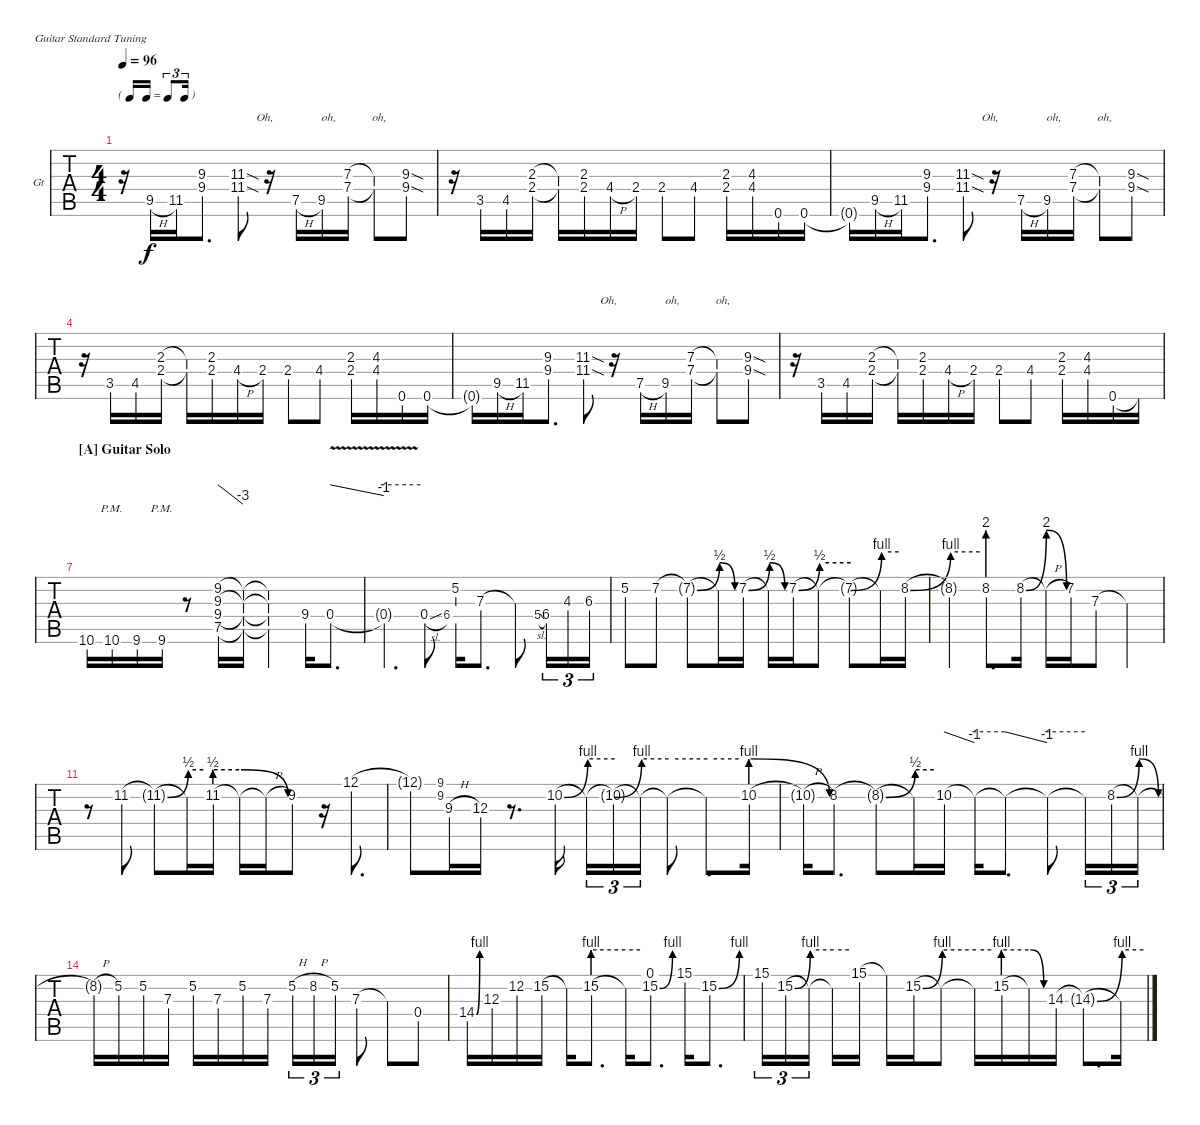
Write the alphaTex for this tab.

\bracketExtendMode nobrackets
\firstSystemTrackNameOrientation horizontal
\otherSystemsTrackNameOrientation horizontal
\defaultBarNumberDisplay FirstOfSystem
\track ("Guitar" "Gt") {instrument overdrivenguitar}
\staff {tabs}
\tuning (E4 B3 G3 D3 A2 E2)
\ts (4 4)
\tf triplet16th
\tempo 96
\clef g2
\ks a
r.16{dy f} 9.5{h}.16{lyrics (0 "") lyrics (1 "") lyrics (2 "") lyrics (3 "") lyrics (4 "")} 11.5.16{lyrics (0 "") lyrics (1 "") lyrics (2 "") lyrics (3 "") lyrics (4 "")} (9.3 9.4).8{d lyrics (0 "") lyrics (1 "") lyrics (2 "") lyrics (3 "") lyrics (4 "")} (11.3{sod} 11.4{sod}).8{lyrics (0 "") lyrics (1 "") lyrics (2 "") lyrics (3 "") lyrics (4 "")} r.16 7.5{h}.16{lyrics (0 "") lyrics (1 "") lyrics (2 "") lyrics (3 "") lyrics (4 "")} 9.5.16{lyrics (0 "") lyrics (1 "") lyrics (2 "Oh,                oh,            oh,") lyrics (3 "") lyrics (4 "")} (7.3 7.4).16{lyrics (0 "") lyrics (1 "") lyrics (2 "") lyrics (3 "") lyrics (4 "")} (7.3{t} 7.4{t}).8{lyrics (0 "") lyrics (1 "") lyrics (2 "") lyrics (3 "") lyrics (4 "")} (9.3{sod} 9.4{sod}).8{lyrics (0 "") lyrics (1 "") lyrics (2 "") lyrics (3 "") lyrics (4 "")} |
r.16 3.5.16{lyrics (0 "") lyrics (1 "") lyrics (2 "") lyrics (3 "") lyrics (4 "")} 4.5.16{lyrics (0 "") lyrics (1 "") lyrics (2 "") lyrics (3 "") lyrics (4 "")} (2.3 2.4).16{lyrics (0 "") lyrics (1 "") lyrics (2 "") lyrics (3 "") lyrics (4 "")} (2.3{t} 2.4{t}).16{lyrics (0 "") lyrics (1 "") lyrics (2 "") lyrics (3 "") lyrics (4 "")} (2.3 2.4).16{lyrics (0 "") lyrics (1 "") lyrics (2 "") lyrics (3 "") lyrics (4 "")} 4.4{h}.16{lyrics (0 "") lyrics (1 "") lyrics (2 "") lyrics (3 "") lyrics (4 "")} 2.4.16{lyrics (0 "") lyrics (1 "") lyrics (2 "") lyrics (3 "") lyrics (4 "")} 2.4{st}.8{lyrics (0 "") lyrics (1 "") lyrics (2 "") lyrics (3 "") lyrics (4 "")} 4.4{st}.8{lyrics (0 "") lyrics (1 "") lyrics (2 "") lyrics (3 "") lyrics (4 "")} (2.3 2.4).16{lyrics (0 "") lyrics (1 "") lyrics (2 "") lyrics (3 "") lyrics (4 "")} (4.3 4.4).16{lyrics (0 "") lyrics (1 "") lyrics (2 "") lyrics (3 "") lyrics (4 "")} 0.6.16{lyrics (0 "") lyrics (1 "") lyrics (2 "") lyrics (3 "") lyrics (4 "")} 0.6.16{lyrics (0 "") lyrics (1 "") lyrics (2 "") lyrics (3 "") lyrics (4 "")} |
0.6{t}.16{lyrics (0 "") lyrics (1 "") lyrics (2 "") lyrics (3 "") lyrics (4 "")} 9.5{h}.16{lyrics (0 "") lyrics (1 "") lyrics (2 "") lyrics (3 "") lyrics (4 "")} 11.5.16{lyrics (0 "") lyrics (1 "") lyrics (2 "") lyrics (3 "") lyrics (4 "")} (9.3 9.4).8{d lyrics (0 "") lyrics (1 "") lyrics (2 "") lyrics (3 "") lyrics (4 "")} (11.3{sod} 11.4{sod}).8{lyrics (0 "") lyrics (1 "") lyrics (2 "") lyrics (3 "") lyrics (4 "")} r.16 7.5{h}.16{lyrics (0 "") lyrics (1 "") lyrics (2 "") lyrics (3 "") lyrics (4 "")} 9.5.16{lyrics (0 "") lyrics (1 "") lyrics (2 "Oh,                oh,            oh,") lyrics (3 "") lyrics (4 "")} (7.3 7.4).16{lyrics (0 "") lyrics (1 "") lyrics (2 "") lyrics (3 "") lyrics (4 "")} (7.3{t} 7.4{t}).8{lyrics (0 "") lyrics (1 "") lyrics (2 "") lyrics (3 "") lyrics (4 "")} (9.3{sod} 9.4{sod}).8{lyrics (0 "") lyrics (1 "") lyrics (2 "") lyrics (3 "") lyrics (4 "")} |
r.16 3.5.16{lyrics (0 "") lyrics (1 "") lyrics (2 "") lyrics (3 "") lyrics (4 "")} 4.5.16{lyrics (0 "") lyrics (1 "") lyrics (2 "") lyrics (3 "") lyrics (4 "")} (2.3 2.4).16{lyrics (0 "") lyrics (1 "") lyrics (2 "") lyrics (3 "") lyrics (4 "")} (2.3{t} 2.4{t}).16{lyrics (0 "") lyrics (1 "") lyrics (2 "") lyrics (3 "") lyrics (4 "")} (2.3 2.4).16{lyrics (0 "") lyrics (1 "") lyrics (2 "") lyrics (3 "") lyrics (4 "")} 4.4{h}.16{lyrics (0 "") lyrics (1 "") lyrics (2 "") lyrics (3 "") lyrics (4 "")} 2.4.16{lyrics (0 "") lyrics (1 "") lyrics (2 "") lyrics (3 "") lyrics (4 "")} 2.4{st}.8{lyrics (0 "") lyrics (1 "") lyrics (2 "") lyrics (3 "") lyrics (4 "")} 4.4{st}.8{lyrics (0 "") lyrics (1 "") lyrics (2 "") lyrics (3 "") lyrics (4 "")} (2.3 2.4).16{lyrics (0 "") lyrics (1 "") lyrics (2 "") lyrics (3 "") lyrics (4 "")} (4.3 4.4).16{lyrics (0 "") lyrics (1 "") lyrics (2 "") lyrics (3 "") lyrics (4 "")} 0.6.16{lyrics (0 "") lyrics (1 "") lyrics (2 "") lyrics (3 "") lyrics (4 "")} 0.6.16{lyrics (0 "") lyrics (1 "") lyrics (2 "") lyrics (3 "") lyrics (4 "")} |
0.6{t}.16{lyrics (0 "") lyrics (1 "") lyrics (2 "") lyrics (3 "") lyrics (4 "")} 9.5{h}.16{lyrics (0 "") lyrics (1 "") lyrics (2 "") lyrics (3 "") lyrics (4 "")} 11.5.16{lyrics (0 "") lyrics (1 "") lyrics (2 "") lyrics (3 "") lyrics (4 "")} (9.3 9.4).8{d lyrics (0 "") lyrics (1 "") lyrics (2 "") lyrics (3 "") lyrics (4 "")} (11.3{sod} 11.4{sod}).8{lyrics (0 "") lyrics (1 "") lyrics (2 "") lyrics (3 "") lyrics (4 "")} r.16 7.5{h}.16{lyrics (0 "") lyrics (1 "") lyrics (2 "") lyrics (3 "") lyrics (4 "")} 9.5.16{lyrics (0 "") lyrics (1 "") lyrics (2 "Oh,                oh,            oh,") lyrics (3 "") lyrics (4 "")} (7.3 7.4).16{lyrics (0 "") lyrics (1 "") lyrics (2 "") lyrics (3 "") lyrics (4 "")} (7.3{t} 7.4{t}).8{lyrics (0 "") lyrics (1 "") lyrics (2 "") lyrics (3 "") lyrics (4 "")} (9.3{sod} 9.4{sod}).8{lyrics (0 "") lyrics (1 "") lyrics (2 "") lyrics (3 "") lyrics (4 "")} |
r.16 3.5.16{lyrics (0 "") lyrics (1 "") lyrics (2 "") lyrics (3 "") lyrics (4 "")} 4.5.16{lyrics (0 "") lyrics (1 "") lyrics (2 "") lyrics (3 "") lyrics (4 "")} (2.3 2.4).16{lyrics (0 "") lyrics (1 "") lyrics (2 "") lyrics (3 "") lyrics (4 "")} (2.3{t} 2.4{t}).16{lyrics (0 "") lyrics (1 "") lyrics (2 "") lyrics (3 "") lyrics (4 "")} (2.3 2.4).16{lyrics (0 "") lyrics (1 "") lyrics (2 "") lyrics (3 "") lyrics (4 "")} 4.4{h}.16{lyrics (0 "") lyrics (1 "") lyrics (2 "") lyrics (3 "") lyrics (4 "")} 2.4.16{lyrics (0 "") lyrics (1 "") lyrics (2 "") lyrics (3 "") lyrics (4 "")} 2.4{st}.8{lyrics (0 "") lyrics (1 "") lyrics (2 "") lyrics (3 "") lyrics (4 "")} 4.4{st}.8{lyrics (0 "") lyrics (1 "") lyrics (2 "") lyrics (3 "") lyrics (4 "")} (2.3 2.4).16{lyrics (0 "") lyrics (1 "") lyrics (2 "") lyrics (3 "") lyrics (4 "")} (4.3 4.4).16{lyrics (0 "") lyrics (1 "") lyrics (2 "") lyrics (3 "") lyrics (4 "")} 0.6.16{lyrics (0 "") lyrics (1 "") lyrics (2 "") lyrics (3 "") lyrics (4 "")} 0.6{t}.16{lyrics (0 "") lyrics (1 "") lyrics (2 "") lyrics (3 "") lyrics (4 "")} |
\section ("A" "Guitar Solo")
10.6.16{lyrics (0 "") lyrics (1 "") lyrics (2 "") lyrics (3 "") lyrics (4 "")} 10.6{pm}.16{lyrics (0 "") lyrics (1 "") lyrics (2 "") lyrics (3 "") lyrics (4 "")} 9.6.16{lyrics (0 "") lyrics (1 "") lyrics (2 "") lyrics (3 "") lyrics (4 "")} 9.6{pm}.16{lyrics (0 "") lyrics (1 "") lyrics (2 "") lyrics (3 "") lyrics (4 "")} r.8 (9.3 9.4 7.5 9.2).16{tbe (dive default 0 0 46.199999999999996 -12) lyrics (0 "") lyrics (1 "") lyrics (2 "") lyrics (3 "") lyrics (4 "")} (9.2{t} 9.3{t} 9.4{t} 7.5{t}).16{lyrics (0 "") lyrics (1 "") lyrics (2 "") lyrics (3 "") lyrics (4 "")} (9.2{t} 9.3{t} 9.4{t} 7.5{t}).4{lyrics (0 "") lyrics (1 "") lyrics (2 "") lyrics (3 "") lyrics (4 "")} 9.4{ac}.16{lyrics (0 "") lyrics (1 "") lyrics (2 "") lyrics (3 "") lyrics (4 "")} 0.4{v}.8{d tbe (dive default 0 0 60 -4) lyrics (0 "") lyrics (1 "") lyrics (2 "") lyrics (3 "") lyrics (4 "")} |
0.4{v t}.4{d tbe (hold default 0 0 60 0) lyrics (0 "") lyrics (1 "") lyrics (2 "") lyrics (3 "") lyrics (4 "")} 0.4{sl}.8{lyrics (0 "") lyrics (1 "") lyrics (2 "") lyrics (3 "") lyrics (4 "")} 6.4.8{lyrics (0 "") lyrics (1 "") lyrics (2 "") lyrics (3 "") lyrics (4 "") gr} 5.2.16{lyrics (0 "") lyrics (1 "") lyrics (2 "") lyrics (3 "") lyrics (4 "")} 7.3.8{d lyrics (0 "") lyrics (1 "") lyrics (2 "") lyrics (3 "") lyrics (4 "")} 7.3{t}.8{lyrics (0 "") lyrics (1 "") lyrics (2 "") lyrics (3 "") lyrics (4 "")} 5.4{sl}.8{lyrics (0 "") lyrics (1 "") lyrics (2 "") lyrics (3 "") lyrics (4 "") gr} 6.4.16{tu (3 2) lyrics (0 "") lyrics (1 "") lyrics (2 "") lyrics (3 "") lyrics (4 "")} 4.3.16{tu (3 2) lyrics (0 "") lyrics (1 "") lyrics (2 "") lyrics (3 "") lyrics (4 "")} 6.3.16{tu (3 2) lyrics (0 "") lyrics (1 "") lyrics (2 "") lyrics (3 "") lyrics (4 "")} |
5.2.8{lyrics (0 "") lyrics (1 "") lyrics (2 "") lyrics (3 "") lyrics (4 "")} 7.2.8{lyrics (0 "") lyrics (1 "") lyrics (2 "") lyrics (3 "") lyrics (4 "")} 7.2{be (bend 0 0 60 2) t}.8{lyrics (0 "") lyrics (1 "") lyrics (2 "") lyrics (3 "") lyrics (4 "")} 7.2{be (release 0 2 60 0) t}.16{lyrics (0 "") lyrics (1 "") lyrics (2 "") lyrics (3 "") lyrics (4 "")} 7.2{be (bend 0 0 60 2)}.16{lyrics (0 "") lyrics (1 "") lyrics (2 "") lyrics (3 "") lyrics (4 "")} 7.2{be (release 0 2 60 0) t}.16{lyrics (0 "") lyrics (1 "") lyrics (2 "") lyrics (3 "") lyrics (4 "")} 7.2{be (bend 0 0 60 2)}.16{lyrics (0 "") lyrics (1 "") lyrics (2 "") lyrics (3 "") lyrics (4 "")} 7.2{be (hold 0 2 60 2) t}.8{lyrics (0 "") lyrics (1 "") lyrics (2 "") lyrics (3 "") lyrics (4 "")} 7.2{be (bend 0 0 60 4) t}.8{lyrics (0 "") lyrics (1 "") lyrics (2 "") lyrics (3 "") lyrics (4 "")} 7.2{be (hold 0 4 60 4) t}.16{lyrics (0 "") lyrics (1 "") lyrics (2 "") lyrics (3 "") lyrics (4 "")} 8.2{be (bend 0 0 60 4)}.16{lyrics (0 "") lyrics (1 "") lyrics (2 "") lyrics (3 "") lyrics (4 "")} |
8.2{be (hold 0 4 60 4) t}.4{lyrics (0 "") lyrics (1 "") lyrics (2 "") lyrics (3 "") lyrics (4 "")} 8.2{be (prebend 0 8 60 8)}.8{d lyrics (0 "") lyrics (1 "") lyrics (2 "") lyrics (3 "") lyrics (4 "")} 8.2{be (bendrelease 0 0 30 8 30 8 60 0)}.16{lyrics (0 "") lyrics (1 "") lyrics (2 "") lyrics (3 "") lyrics (4 "")} 8.2{h t}.16{lyrics (0 "") lyrics (1 "") lyrics (2 "") lyrics (3 "") lyrics (4 "")} 7.2.16{lyrics (0 "") lyrics (1 "") lyrics (2 "") lyrics (3 "") lyrics (4 "")} 7.3.8{lyrics (0 "") lyrics (1 "") lyrics (2 "") lyrics (3 "") lyrics (4 "")} 7.3{t}.4{lyrics (0 "") lyrics (1 "") lyrics (2 "") lyrics (3 "") lyrics (4 "")} |
r.8 11.2.8{lyrics (0 "") lyrics (1 "") lyrics (2 "") lyrics (3 "") lyrics (4 "")} 11.2{be (bend 0 0 60 2) t}.8{lyrics (0 "") lyrics (1 "") lyrics (2 "") lyrics (3 "") lyrics (4 "")} 11.2{be (hold 0 2 60 2) t}.16{lyrics (0 "") lyrics (1 "") lyrics (2 "") lyrics (3 "") lyrics (4 "")} 11.2{be (prebend 0 2 60 2)}.16{lyrics (0 "") lyrics (1 "") lyrics (2 "") lyrics (3 "") lyrics (4 "")} 11.2{be (release 0 2 60 0) t}.16{lyrics (0 "") lyrics (1 "") lyrics (2 "") lyrics (3 "") lyrics (4 "")} 11.2{h t}.16{lyrics (0 "") lyrics (1 "") lyrics (2 "") lyrics (3 "") lyrics (4 "")} 9.2.8{lyrics (0 "") lyrics (1 "") lyrics (2 "") lyrics (3 "") lyrics (4 "")} r.16 12.1.8{d lyrics (0 "") lyrics (1 "") lyrics (2 "") lyrics (3 "") lyrics (4 "")} |
12.1{t}.8{lyrics (0 "") lyrics (1 "") lyrics (2 "") lyrics (3 "") lyrics (4 "")} (9.1 9.2).8{lyrics (0 "") lyrics (1 "") lyrics (2 "") lyrics (3 "") lyrics (4 "") gr} 9.3{h}.16{lyrics (0 "") lyrics (1 "") lyrics (2 "") lyrics (3 "") lyrics (4 "")} 12.3{st}.16{lyrics (0 "") lyrics (1 "") lyrics (2 "") lyrics (3 "") lyrics (4 "")} r.8{d} 10.2{be (bend 0 0 60 4)}.16{lyrics (0 "") lyrics (1 "") lyrics (2 "") lyrics (3 "") lyrics (4 "")} 10.2{be (hold 0 4 60 4) t}.16{tu (3 2) lyrics (0 "") lyrics (1 "") lyrics (2 "") lyrics (3 "") lyrics (4 "")} 10.2{be (bend 0 0 60 4) t}.16{tu (3 2) lyrics (0 "") lyrics (1 "") lyrics (2 "") lyrics (3 "") lyrics (4 "")} 10.2{be (hold 0 4 60 4) t}.16{tu (3 2) lyrics (0 "") lyrics (1 "") lyrics (2 "") lyrics (3 "") lyrics (4 "")} 10.2{be (hold 0 4 60 4) t}.8{lyrics (0 "") lyrics (1 "") lyrics (2 "") lyrics (3 "") lyrics (4 "")} 10.2{be (hold 0 4 60 4) t}.8{d lyrics (0 "") lyrics (1 "") lyrics (2 "") lyrics (3 "") lyrics (4 "")} 10.2{be (prebendrelease 0 4 60 0)}.16{lyrics (0 "") lyrics (1 "") lyrics (2 "") lyrics (3 "") lyrics (4 "")} |
10.2{h t}.16{lyrics (0 "") lyrics (1 "") lyrics (2 "") lyrics (3 "") lyrics (4 "")} 8.2.8{d lyrics (0 "") lyrics (1 "") lyrics (2 "") lyrics (3 "") lyrics (4 "")} 8.2{be (bend 0 0 60 2) t}.8{lyrics (0 "") lyrics (1 "") lyrics (2 "") lyrics (3 "") lyrics (4 "")} 8.2{be (hold 0 2 60 2) t}.16{lyrics (0 "") lyrics (1 "") lyrics (2 "") lyrics (3 "") lyrics (4 "")} 10.2.16{tbe (dive default 0 0 60 -4) lyrics (0 "") lyrics (1 "") lyrics (2 "") lyrics (3 "") lyrics (4 "")} 10.2{t}.16{tbe (hold default 0 0 60 0) lyrics (0 "") lyrics (1 "") lyrics (2 "") lyrics (3 "") lyrics (4 "")} 10.2{t}.8{d tbe (dive default 0 0 60 -4) lyrics (0 "") lyrics (1 "") lyrics (2 "") lyrics (3 "") lyrics (4 "")} 10.2{t}.8{tbe (hold default 0 0 60 0) lyrics (0 "") lyrics (1 "") lyrics (2 "") lyrics (3 "") lyrics (4 "")} 10.2{t}.16{tu (3 2) lyrics (0 "") lyrics (1 "") lyrics (2 "") lyrics (3 "") lyrics (4 "")} 8.2{be (bend 0 0 60 4)}.16{tu (3 2) lyrics (0 "") lyrics (1 "") lyrics (2 "") lyrics (3 "") lyrics (4 "")} 8.2{be (release 0 4 60 0) t}.16{tu (3 2) lyrics (0 "") lyrics (1 "") lyrics (2 "") lyrics (3 "") lyrics (4 "")} |
8.2{h t}.16{lyrics (0 "") lyrics (1 "") lyrics (2 "") lyrics (3 "") lyrics (4 "")} 5.2.16{lyrics (0 "") lyrics (1 "") lyrics (2 "") lyrics (3 "") lyrics (4 "")} 5.2.16{lyrics (0 "") lyrics (1 "") lyrics (2 "") lyrics (3 "") lyrics (4 "")} 7.3.16{lyrics (0 "") lyrics (1 "") lyrics (2 "") lyrics (3 "") lyrics (4 "")} 5.2.16{lyrics (0 "") lyrics (1 "") lyrics (2 "") lyrics (3 "") lyrics (4 "")} 7.3.16{lyrics (0 "") lyrics (1 "") lyrics (2 "") lyrics (3 "") lyrics (4 "")} 5.2.16{lyrics (0 "") lyrics (1 "") lyrics (2 "") lyrics (3 "") lyrics (4 "")} 7.3.16{lyrics (0 "") lyrics (1 "") lyrics (2 "") lyrics (3 "") lyrics (4 "")} 5.2{h}.16{tu (3 2) lyrics (0 "") lyrics (1 "") lyrics (2 "") lyrics (3 "") lyrics (4 "")} 8.2{h}.16{tu (3 2) lyrics (0 "") lyrics (1 "") lyrics (2 "") lyrics (3 "") lyrics (4 "")} 5.2.16{tu (3 2) lyrics (0 "") lyrics (1 "") lyrics (2 "") lyrics (3 "") lyrics (4 "")} 7.3.8{lyrics (0 "") lyrics (1 "") lyrics (2 "") lyrics (3 "") lyrics (4 "")} 7.3{t}.8{lyrics (0 "") lyrics (1 "") lyrics (2 "") lyrics (3 "") lyrics (4 "")} 0.4.8{lyrics (0 "") lyrics (1 "") lyrics (2 "") lyrics (3 "") lyrics (4 "")} |
14.4{be (bend 0 0 60 4)}.16{lyrics (0 "") lyrics (1 "") lyrics (2 "") lyrics (3 "") lyrics (4 "")} 12.3.16{lyrics (0 "") lyrics (1 "") lyrics (2 "") lyrics (3 "") lyrics (4 "")} 12.2.16{lyrics (0 "") lyrics (1 "") lyrics (2 "") lyrics (3 "") lyrics (4 "")} 15.2.16{lyrics (0 "") lyrics (1 "") lyrics (2 "") lyrics (3 "") lyrics (4 "")} 15.2{t}.16{lyrics (0 "") lyrics (1 "") lyrics (2 "") lyrics (3 "") lyrics (4 "")} 15.2{be (prebend 0 4 60 4)}.8{d lyrics (0 "") lyrics (1 "") lyrics (2 "") lyrics (3 "") lyrics (4 "")} 15.2{be (hold 0 4 60 4) t}.16{lyrics (0 "") lyrics (1 "") lyrics (2 "") lyrics (3 "") lyrics (4 "")} (0.1 15.2{be (bend 0 0 60 4)}).8{d lyrics (0 "") lyrics (1 "") lyrics (2 "") lyrics (3 "") lyrics (4 "")} 15.1.16{lyrics (0 "") lyrics (1 "") lyrics (2 "") lyrics (3 "") lyrics (4 "")} 15.2{be (bend 0 0 60 4)}.8{d lyrics (0 "") lyrics (1 "") lyrics (2 "") lyrics (3 "") lyrics (4 "")} |
15.1.16{tu (3 2) lyrics (0 "") lyrics (1 "") lyrics (2 "") lyrics (3 "") lyrics (4 "")} 15.2{be (bend 0 0 60 4)}.16{tu (3 2) lyrics (0 "") lyrics (1 "") lyrics (2 "") lyrics (3 "") lyrics (4 "")} 15.2{be (hold 0 4 60 4) t}.16{tu (3 2) lyrics (0 "") lyrics (1 "") lyrics (2 "") lyrics (3 "") lyrics (4 "")} 15.2{be (hold 0 4 60 4) t}.16{lyrics (0 "") lyrics (1 "") lyrics (2 "") lyrics (3 "") lyrics (4 "")} 15.1.16{lyrics (0 "") lyrics (1 "") lyrics (2 "") lyrics (3 "") lyrics (4 "")} 15.1{t}.16{lyrics (0 "") lyrics (1 "") lyrics (2 "") lyrics (3 "") lyrics (4 "")} 15.2{be (bend 0 0 60 4)}.16{lyrics (0 "") lyrics (1 "") lyrics (2 "") lyrics (3 "") lyrics (4 "")} 15.2{be (hold 0 4 60 4) t}.8{lyrics (0 "") lyrics (1 "") lyrics (2 "") lyrics (3 "") lyrics (4 "")} 15.2{be (hold 0 4 60 4) t}.16{lyrics (0 "") lyrics (1 "") lyrics (2 "") lyrics (3 "") lyrics (4 "")} 15.2{be (prebend 0 4 60 4)}.16{lyrics (0 "") lyrics (1 "") lyrics (2 "") lyrics (3 "") lyrics (4 "")} 15.2{be (release 0 4 60 0) t}.16{lyrics (0 "") lyrics (1 "") lyrics (2 "") lyrics (3 "") lyrics (4 "")} 14.3.16{lyrics (0 "") lyrics (1 "") lyrics (2 "") lyrics (3 "") lyrics (4 "")} 14.3{be (bend 0 0 60 4) t}.8{d lyrics (0 "") lyrics (1 "") lyrics (2 "") lyrics (3 "") lyrics (4 "")} 14.3{be (hold 0 4 60 4) t}.16{lyrics (0 "") lyrics (1 "") lyrics (2 "") lyrics (3 "") lyrics (4 "")}
